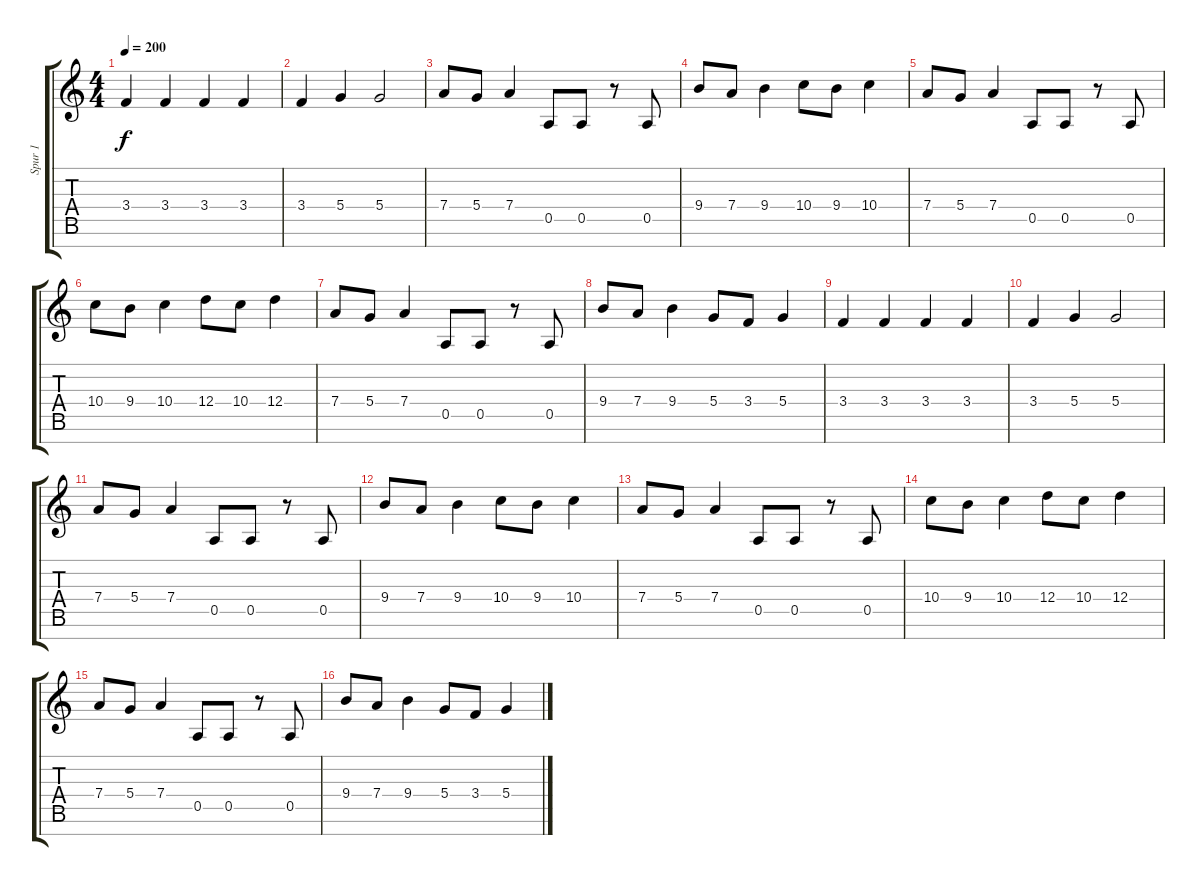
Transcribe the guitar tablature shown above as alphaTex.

\track ("Spur 1" "Spur 1") {instrument acousticguitarsteel}
\staff {score tabs}
\tuning (E4 B3 G3 D3 A2 E2 B1) {hide}
\ts (4 4)
\tempo 200
\clef g2
\ks c
3.4.4{dy f} 3.4.4 3.4.4 3.4.4 |
3.4.4 5.4.4 5.4.2 |
7.4.8 5.4.8 7.4.4 0.5.8 0.5.8 r.8 0.5.8 |
9.4.8 7.4.8 9.4.4 10.4.8 9.4.8 10.4.4 |
7.4.8 5.4.8 7.4.4 0.5.8 0.5.8 r.8 0.5.8 |
10.4.8 9.4.8 10.4.4 12.4.8 10.4.8 12.4.4 |
7.4.8 5.4.8 7.4.4 0.5.8 0.5.8 r.8 0.5.8 |
9.4.8 7.4.8 9.4.4 5.4.8 3.4.8 5.4.4 |
3.4.4 3.4.4 3.4.4 3.4.4 |
3.4.4 5.4.4 5.4.2 |
7.4.8 5.4.8 7.4.4 0.5.8 0.5.8 r.8 0.5.8 |
9.4.8 7.4.8 9.4.4 10.4.8 9.4.8 10.4.4 |
7.4.8 5.4.8 7.4.4 0.5.8 0.5.8 r.8 0.5.8 |
10.4.8 9.4.8 10.4.4 12.4.8 10.4.8 12.4.4 |
7.4.8 5.4.8 7.4.4 0.5.8 0.5.8 r.8 0.5.8 |
9.4.8 7.4.8 9.4.4 5.4.8 3.4.8 5.4.4
